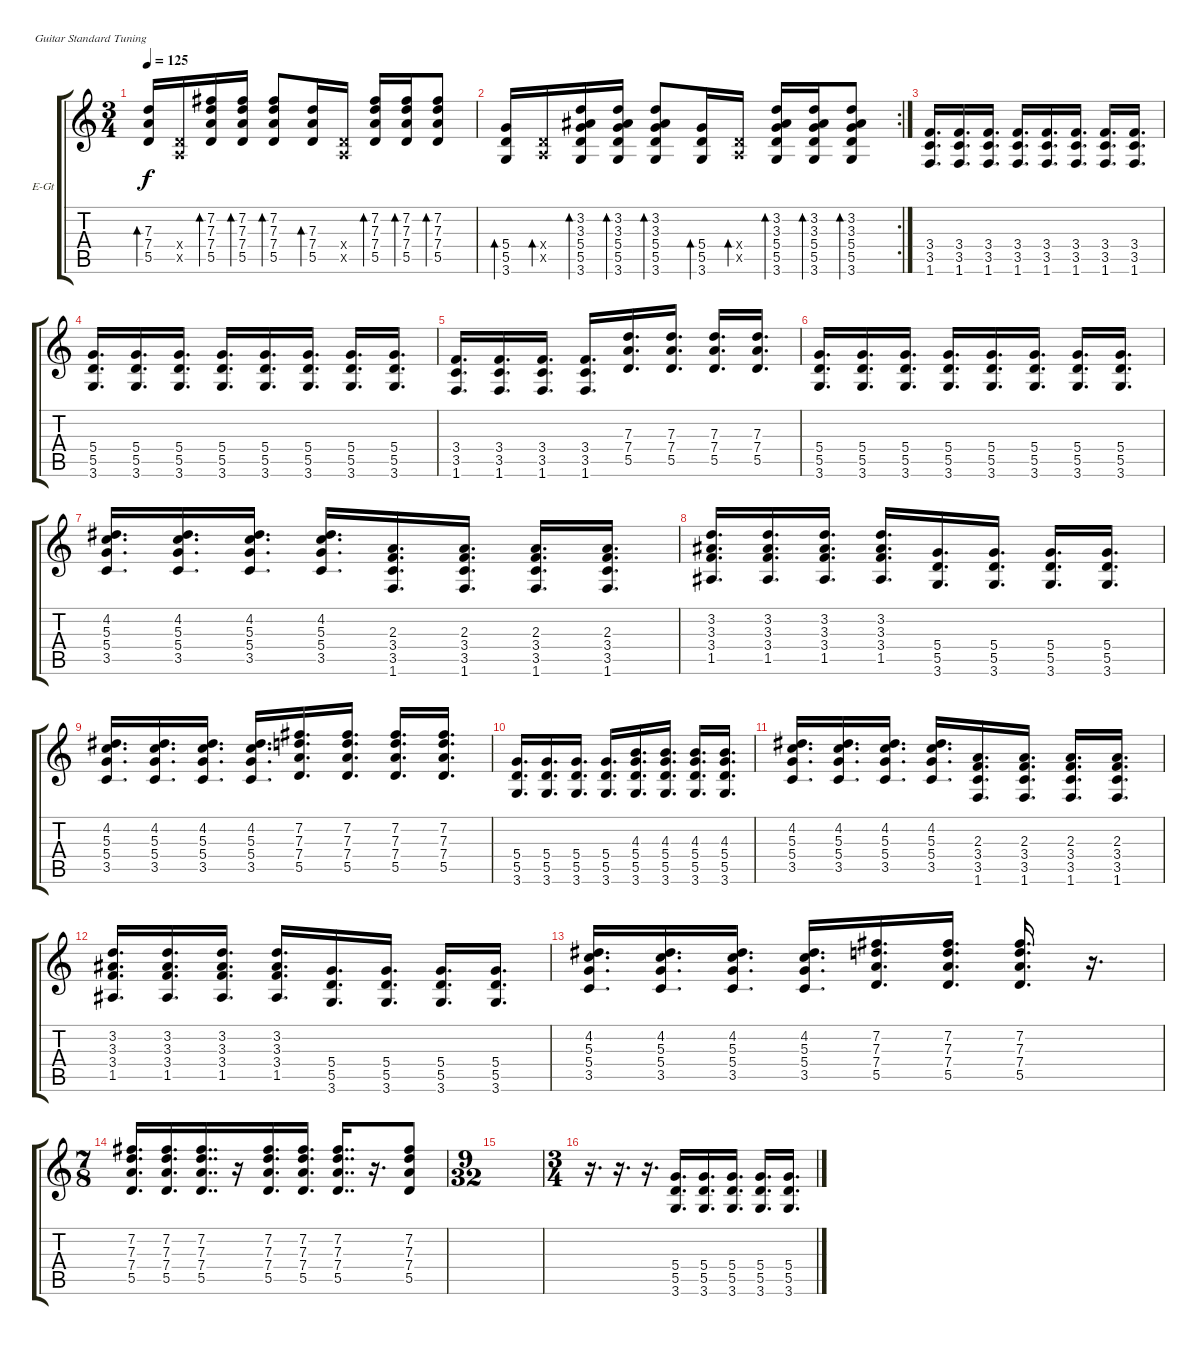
\defaultSystemsLayout 4
\bracketExtendMode groupsimilarinstruments
\firstSystemTrackNameOrientation horizontal
\otherSystemsTrackNameOrientation horizontal
\track ("Electric Guitar" "E-Gt") {instrument electricguitarclean}
\staff {score tabs}
\tuning (E4 B3 G3 D3 A2 E2)
\ts (3 4)
\tempo 125
\clef g2
\scale
0.313131
\ks c
(5.5 7.4 7.3).16{bd 119 dy f} (0.4{x} 0.5{x}).16 (5.5 7.4 7.3 7.2).16{bd 119} (5.5 7.4 7.3 7.2).16{bd 60} (5.5 7.4 7.3 7.2).8{bd 119} (5.5 7.4 7.3).16{bd 119} (0.5{x} 0.4{x}).16 (5.5 7.4 7.3 7.2).16{bd 119} (5.5 7.4 7.3 7.2).16{bd 60} (5.5 7.4 7.3 7.2).8{bd 119} |
\rc 2
\scale
0.354167 (5.4 5.5 3.6).16{bd 63} (0.4{x} 0.5{x}).16{bd 63} (5.4 5.5 3.6 3.3 3.2).16{bd 63} (5.4 5.5 3.6 3.3 3.2).16{bd 63} (5.4 5.5 3.6 3.3 3.2).8{bd 63} (5.4 5.5 3.6).16{bd 63} (0.4{x} 0.5{x}).16{bd 63} (5.4 5.5 3.6 3.3 3.2).16{bd 63} (5.4 5.5 3.6 3.3 3.2).16{bd 63} (5.4 5.5 3.6 3.3 3.2).8{bd 63} |
\scale
0.322917 (3.5 1.6 3.4).16{d} (3.5 1.6 3.4).16{d} (3.5 1.6 3.4).16{d} (3.5 1.6 3.4).16{d} (3.5 1.6 3.4).16{d} (3.5 1.6 3.4).16{d} (3.5 1.6 3.4).16{d} (3.5 1.6 3.4).16{d} |
\scale
0.322917 (5.5 3.6 5.4).16{d} (5.5 3.6 5.4).16{d} (5.5 3.6 5.4).16{d} (5.5 3.6 5.4).16{d} (5.5 3.6 5.4).16{d} (5.5 3.6 5.4).16{d} (5.5 3.6 5.4).16{d} (5.5 3.6 5.4).16{d} |
\scale
0.333333 (3.5 1.6 3.4).16{d} (3.5 1.6 3.4).16{d} (3.5 1.6 3.4).16{d} (3.5 1.6 3.4).16{d} (5.5 7.4 7.3).16{d} (5.5 7.4 7.3).16{d} (5.5 7.4 7.3).16{d} (5.5 7.4 7.3).16{d} |
\scale
0.333333 (5.5 3.6 5.4).16{d} (5.5 3.6 5.4).16{d} (5.5 3.6 5.4).16{d} (5.5 3.6 5.4).16{d} (5.5 3.6 5.4).16{d} (5.5 3.6 5.4).16{d} (5.5 3.6 5.4).16{d} (5.5 3.6 5.4).16{d} |
\scale
0.333333 (3.5 5.4 5.3 4.2).16{d} (3.5 5.4 5.3 4.2).16{d} (3.5 5.4 5.3 4.2).16{d} (3.5 5.4 5.3 4.2).16{d} (3.5 1.6 3.4 2.3).16{d} (3.5 1.6 3.4 2.3).16{d} (3.5 1.6 3.4 2.3).16{d} (3.5 1.6 3.4 2.3).16{d} |
\scale
0.333333 (1.5 3.4 3.3 3.2).16{d} (1.5 3.4 3.3 3.2).16{d} (1.5 3.4 3.3 3.2).16{d} (1.5 3.4 3.3 3.2).16{d} (5.5 3.6 5.4).16{d} (5.5 3.6 5.4).16{d} (5.5 3.6 5.4).16{d} (5.5 3.6 5.4).16{d} |
\scale
0.333333 (3.5 5.4 5.3 4.2).16{d} (3.5 5.4 5.3 4.2).16{d} (3.5 5.4 5.3 4.2).16{d} (3.5 5.4 5.3 4.2).16{d} (5.5 7.4 7.3 7.2).16{d} (5.5 7.4 7.3 7.2).16{d} (5.5 7.4 7.3 7.2).16{d} (5.5 7.4 7.3 7.2).16{d} |
\scale
0.333333 (5.5 3.6 5.4).16{d} (5.5 3.6 5.4).16{d} (5.5 3.6 5.4).16{d} (5.5 3.6 5.4).16{d} (5.5 3.6 5.4 4.3).16{d} (5.5 3.6 5.4 4.3).16{d} (5.5 3.6 5.4 4.3).16{d} (5.5 3.6 5.4 4.3).16{d} |
\scale
0.333333 (3.5 5.4 5.3 4.2).16{d} (3.5 5.4 5.3 4.2).16{d} (3.5 5.4 5.3 4.2).16{d} (3.5 5.4 5.3 4.2).16{d} (3.5 1.6 3.4 2.3).16{d} (3.5 1.6 3.4 2.3).16{d} (3.5 1.6 3.4 2.3).16{d} (3.5 1.6 3.4 2.3).16{d} |
\scale
0.333333 (1.5 3.4 3.3 3.2).16{d} (1.5 3.4 3.3 3.2).16{d} (1.5 3.4 3.3 3.2).16{d} (1.5 3.4 3.3 3.2).16{d} (5.5 3.6 5.4).16{d} (5.5 3.6 5.4).16{d} (5.5 3.6 5.4).16{d} (5.5 3.6 5.4).16{d} |
\scale
0.333333 (3.5 5.4 5.3 4.2).16{d} (3.5 5.4 5.3 4.2).16{d} (3.5 5.4 5.3 4.2).16{d} (3.5 5.4 5.3 4.2).16{d} (5.5 7.4 7.3 7.2).16{d} (5.5 7.4 7.3 7.2).16{d} (5.5 7.4 7.3 7.2).16{d} r.16{d} |
\ts (7 8)
\scale
0.333333 (5.5 7.4 7.3 7.2).16{d} (5.5 7.4 7.3 7.2).16{d} (5.5 7.4 7.3 7.2).16{dd} r.16 (5.5 7.4 7.3 7.2).16{d} (5.5 7.4 7.3 7.2).16{d} (5.5 7.4 7.3 7.2).16{dd} r.16{d} (5.5 7.4 7.3 7.2).8 |
\ts (9 32)
|
\ts (3 4)
r.16{d} r.16{d} r.16{d} (5.5 3.6 5.4).16{d} (5.5 3.6 5.4).16{d} (5.5 3.6 5.4).16{d} (5.5 3.6 5.4).16{d} (5.5 3.6 5.4).16{d}
